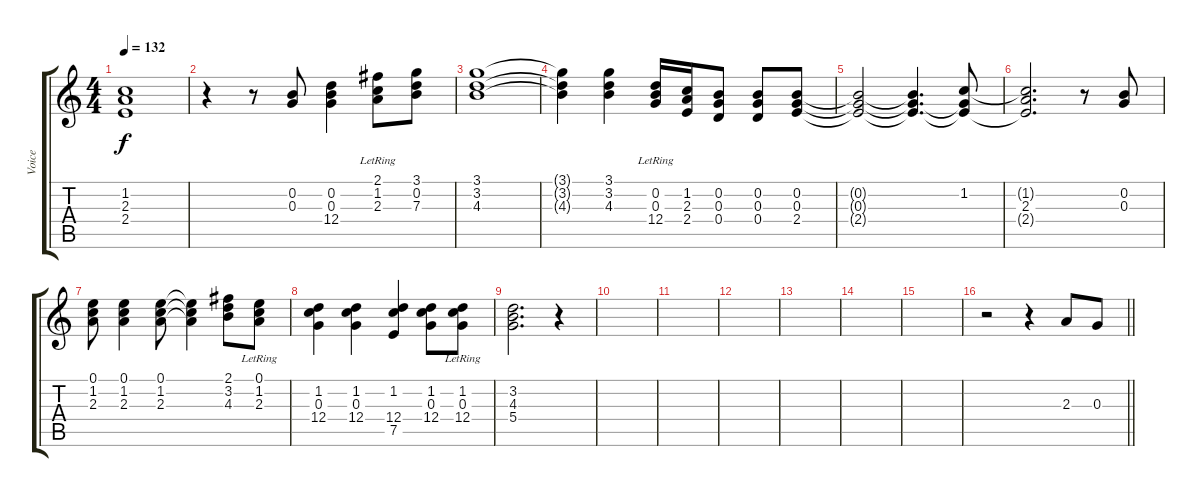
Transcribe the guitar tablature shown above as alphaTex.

\track ("Voice" "Voice") {instrument electricguitarjazz}
\staff {score tabs}
\tuning (E4 B3 G3 D3 A2 E2) {hide}
\ts (4 4)
\tempo 132
\clef g2
\ks c
(1.2 2.3 2.4).1{dy f} |
r.4 r.8 (0.2 0.3).8 (0.2 0.3 12.4).4 (2.1{lr} 1.2{lr} 2.3{lr}).8 (3.1 0.2 7.3).8 |
(3.1 3.2 4.3).1 |
(3.1{t} 3.2{t} 4.3{t}).4 (3.1 3.2 4.3).4 (0.2{lr} 0.3{lr} 12.4{lr}).16 (1.2 2.3 2.4).16 (0.2 0.3 0.4).8 (0.2 0.3 0.4).8 (0.2 0.3 2.4).8 |
(0.2{t} 0.3{t} 2.4{t}).2 (0.2{t} 0.3{t} 2.4{t}).4{d} (1.2 0.3{t} 2.4{t}).8 |
(1.2{t} 2.3 2.4{t}).2{d} r.8 (0.2 0.3).8 |
(0.1 1.2 2.3).8 (0.1 1.2 2.3).4 (0.1 1.2 2.3).8 (0.1{t} 1.2{t} 2.3{t}).4 (2.1 3.2 4.3).8 (0.1{lr} 1.2{lr} 2.3).8 |
(1.2 0.3 12.4).4 (1.2 0.3 12.4).4 (1.2 12.4 7.5).4 (1.2 0.3 12.4).8 (1.2{lr} 0.3{lr} 12.4{lr}).8 |
(3.2 4.3 5.4).2{d} r.4 |
|
|
|
|
|
|
\barLineRight lightlight
r.2 r.4 2.3.8 0.3.8
